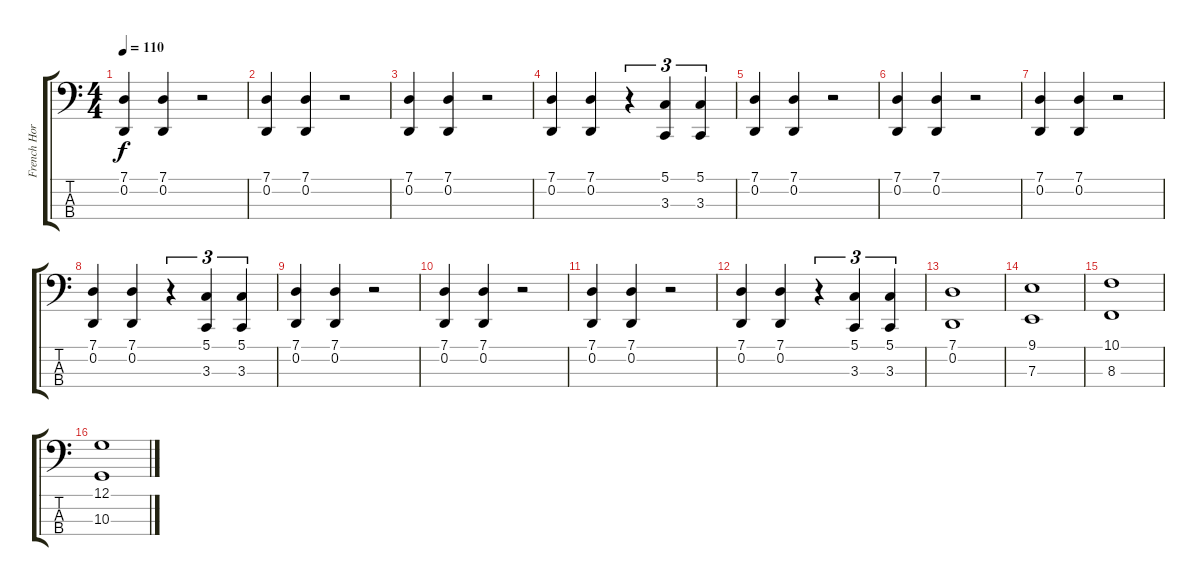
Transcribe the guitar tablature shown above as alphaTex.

\track ("French Horn" "French Hor") {instrument frenchhorn}
\staff {score tabs}
\tuning (G2 D2 A1 E0) {hide}
\ts (4 4)
\tempo 110
\clef f4
\ks c
(7.1 0.2).4{dy f} (7.1 0.2).4 r.2 |
(7.1 0.2).4 (7.1 0.2).4 r.2 |
(7.1 0.2).4 (7.1 0.2).4 r.2 |
(7.1 0.2).4 (7.1 0.2).4 r.4{tu (3 2)} (5.1 3.3).4{tu (3 2)} (5.1 3.3).4{tu (3 2)} |
(7.1 0.2).4 (7.1 0.2).4 r.2 |
(7.1 0.2).4 (7.1 0.2).4 r.2 |
(7.1 0.2).4 (7.1 0.2).4 r.2 |
(7.1 0.2).4 (7.1 0.2).4 r.4{tu (3 2)} (5.1 3.3).4{tu (3 2)} (5.1 3.3).4{tu (3 2)} |
(7.1 0.2).4 (7.1 0.2).4 r.2 |
(7.1 0.2).4 (7.1 0.2).4 r.2 |
(7.1 0.2).4 (7.1 0.2).4 r.2 |
(7.1 0.2).4 (7.1 0.2).4 r.4{tu (3 2)} (5.1 3.3).4{tu (3 2)} (5.1 3.3).4{tu (3 2)} |
(7.1 0.2).1 |
(9.1 7.3).1 |
(10.1 8.3).1 |
(12.1 10.3).1
